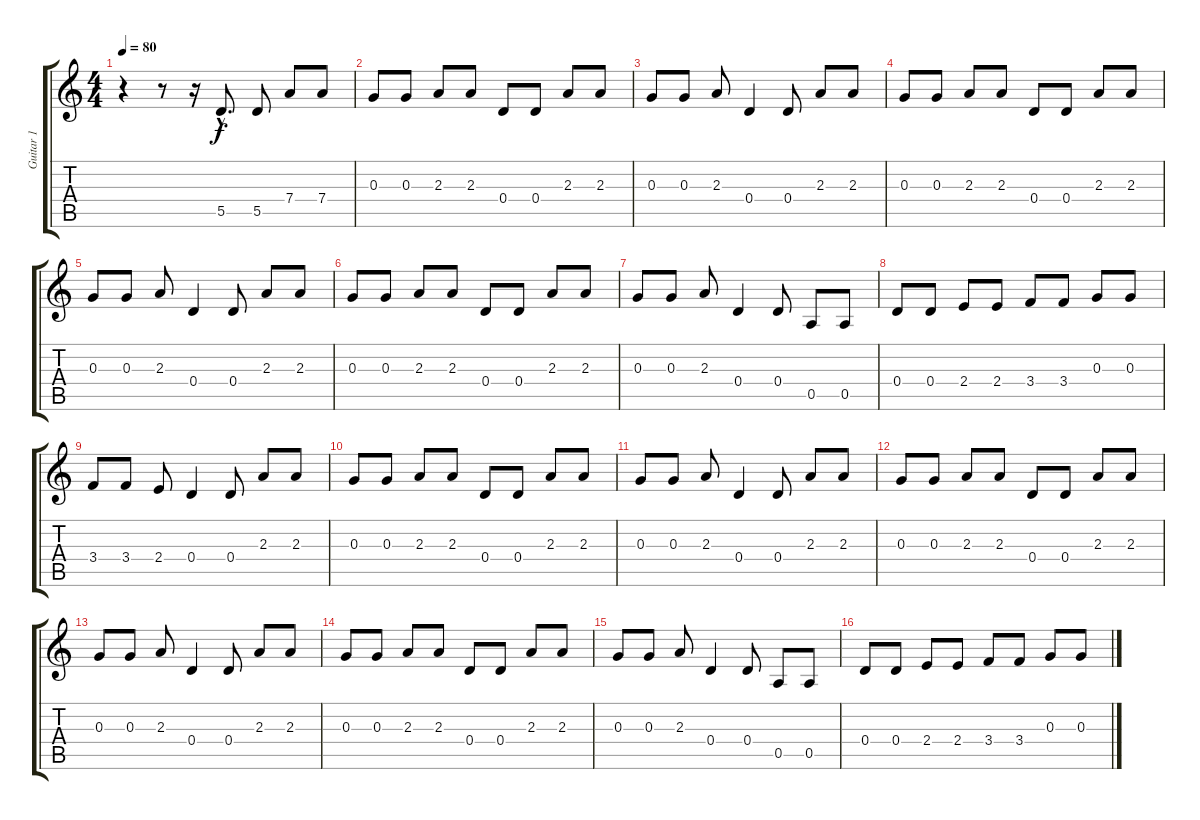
\track ("Guitar 1" "Guitar 1") {instrument distortionguitar}
\staff {score tabs}
\tuning (E4 B3 G3 D3 A2 E2) {hide}
\ts (4 4)
\tempo 80
\clef g2
\ks c
r.4{dy f} r.8 r.16 5.5{hac}.8{d} 5.5.8 7.4.8 7.4.8 |
0.3.8 0.3.8 2.3.8 2.3.8 0.4.8 0.4.8 2.3.8 2.3.8 |
0.3.8 0.3.8 2.3.8 0.4.4 0.4.8 2.3.8 2.3.8 |
0.3.8 0.3.8 2.3.8 2.3.8 0.4.8 0.4.8 2.3.8 2.3.8 |
0.3.8 0.3.8 2.3.8 0.4.4 0.4.8 2.3.8 2.3.8 |
0.3.8 0.3.8 2.3.8 2.3.8 0.4.8 0.4.8 2.3.8 2.3.8 |
0.3.8 0.3.8 2.3.8 0.4.4 0.4.8 0.5.8 0.5.8 |
0.4.8 0.4.8 2.4.8 2.4.8 3.4.8 3.4.8 0.3.8 0.3.8 |
3.4.8 3.4.8 2.4.8 0.4.4 0.4.8 2.3.8 2.3.8 |
0.3.8 0.3.8 2.3.8 2.3.8 0.4.8 0.4.8 2.3.8 2.3.8 |
0.3.8 0.3.8 2.3.8 0.4.4 0.4.8 2.3.8 2.3.8 |
0.3.8 0.3.8 2.3.8 2.3.8 0.4.8 0.4.8 2.3.8 2.3.8 |
0.3.8 0.3.8 2.3.8 0.4.4 0.4.8 2.3.8 2.3.8 |
0.3.8 0.3.8 2.3.8 2.3.8 0.4.8 0.4.8 2.3.8 2.3.8 |
0.3.8 0.3.8 2.3.8 0.4.4 0.4.8 0.5.8 0.5.8 |
0.4.8 0.4.8 2.4.8 2.4.8 3.4.8 3.4.8 0.3.8 0.3.8
